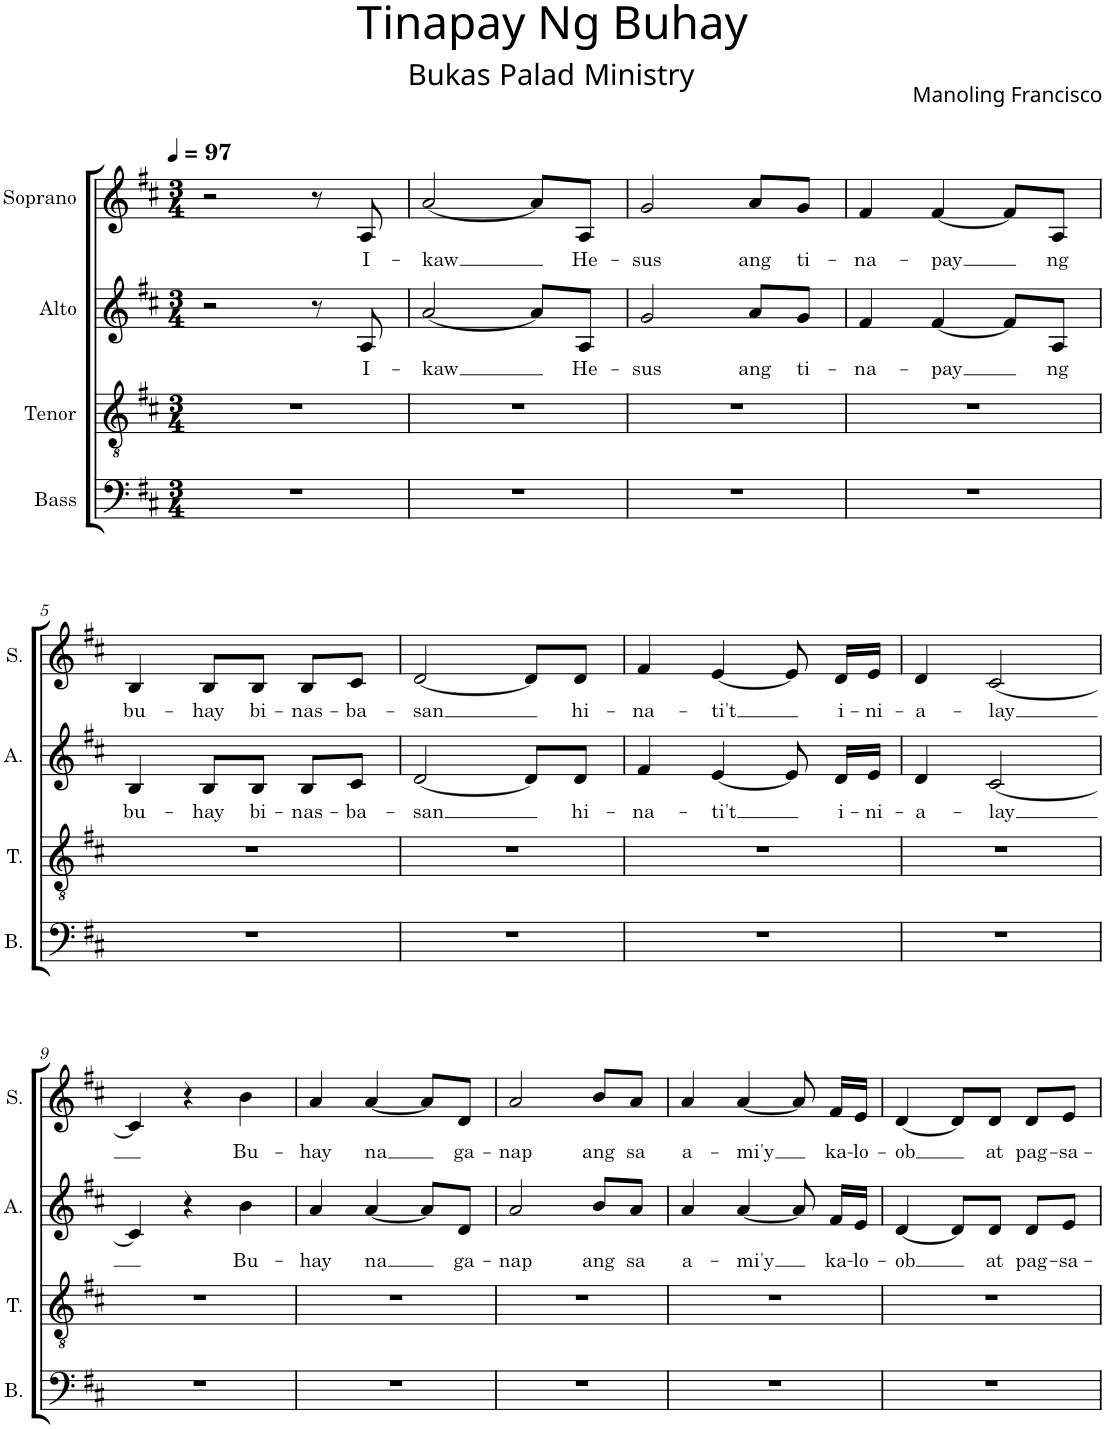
**kern	**kern	**kern	**text	**kern	**text
*part4	*part3	*part2	*part2	*part1	*part1
*staff4	*staff3	*staff2	*staff2	*staff1	*staff1
*I"Bass	*I"Tenor	*I"Alto	*	*I"Soprano	*
*I'B.	*I'T.	*I'A.	*	*I'S.	*
*clefF4	*clefGv2	*clefG2	*	*clefG2	*
*k[f#c#]	*k[f#c#]	*k[f#c#]	*	*k[f#c#]	*
*M3/4	*M3/4	*M3/4	*	*M3/4	*
*MM97	*MM97	*MM97	*	*MM97	*
=1	=1	=1	=1	=1	=1
2.r	2.r	2r	.	2r	.
.	.	8r	.	8r	.
!	!	!	!LO:LY:b	!	!LO:LY:b
.	.	8A/	I-	8A/	I-
=2	=2	=2	=2	=2	=2
!	!	!	!LO:LY:b	!	!LO:LY:b
2.r	2.r	[2a/	-kaw	[2a/	-kaw
.	.	8a/L]	.	8a/L]	.
!	!	!	!LO:LY:b	!	!LO:LY:b
.	.	8A/J	He-	8A/J	He-
=3	=3	=3	=3	=3	=3
!	!	!	!LO:LY:b	!	!LO:LY:b
2.r	2.r	2g/	-sus	2g/	-sus
!	!	!	!LO:LY:b	!	!LO:LY:b
.	.	8a/L	ang	8a/L	ang
!	!	!	!LO:LY:b	!	!LO:LY:b
.	.	8g/J	ti-	8g/J	ti-
=4	=4	=4	=4	=4	=4
!	!	!	!LO:LY:b	!	!LO:LY:b
2.r	2.r	4f#/	-na-	4f#/	-na-
!	!	!	!LO:LY:b	!	!LO:LY:b
.	.	[4f#/	-pay	[4f#/	-pay
.	.	8f#/L]	.	8f#/L]	.
!	!	!	!LO:LY:b	!	!LO:LY:b
.	.	8A/J	ng	8A/J	ng
!!LO:LB:g=z
=5	=5	=5	=5	=5	=5
!	!	!	!LO:LY:b	!	!LO:LY:b
2.r	2.r	4B/	bu-	4B/	bu-
!	!	!	!LO:LY:b	!	!LO:LY:b
.	.	8B/L	-hay	8B/L	-hay
!	!	!	!LO:LY:b	!	!LO:LY:b
.	.	8B/J	bi-	8B/J	bi-
!	!	!	!LO:LY:b	!	!LO:LY:b
.	.	8B/L	-nas-	8B/L	-nas-
!	!	!	!LO:LY:b	!	!LO:LY:b
.	.	8c#/J	-ba-	8c#/J	-ba-
=6	=6	=6	=6	=6	=6
!	!	!	!LO:LY:b	!	!LO:LY:b
2.r	2.r	[2d/	-san	[2d/	-san
.	.	8d/L]	.	8d/L]	.
!	!	!	!LO:LY:b	!	!LO:LY:b
.	.	8d/J	hi-	8d/J	hi-
=7	=7	=7	=7	=7	=7
!	!	!	!LO:LY:b	!	!LO:LY:b
2.r	2.r	4f#/	-na-	4f#/	-na-
!	!	!	!LO:LY:b	!	!LO:LY:b
.	.	[4e/	-ti't	[4e/	-ti't
.	.	8e/]	.	8e/]	.
!	!	!	!LO:LY:b	!	!LO:LY:b
.	.	16d/LL	i-	16d/LL	i-
!	!	!	!LO:LY:b	!	!LO:LY:b
.	.	16e/JJ	-ni-	16e/JJ	-ni-
=8	=8	=8	=8	=8	=8
!	!	!	!LO:LY:b	!	!LO:LY:b
2.r	2.r	4d/	-a-	4d/	-a-
!	!	!	!LO:LY:b	!	!LO:LY:b
.	.	[2c#/	-lay	[2c#/	-lay
!!LO:LB:g=z
=9	=9	=9	=9	=9	=9
2.r	2.r	4c#/]	.	4c#/]	.
.	.	4r	.	4r	.
!	!	!	!LO:LY:b	!	!LO:LY:b
.	.	4b\	Bu-	4b\	Bu-
=10	=10	=10	=10	=10	=10
!	!	!	!LO:LY:b	!	!LO:LY:b
2.r	2.r	4a/	-hay	4a/	-hay
!	!	!	!LO:LY:b	!	!LO:LY:b
.	.	[4a/	na	[4a/	na
.	.	8a/L]	.	8a/L]	.
!	!	!	!LO:LY:b	!	!LO:LY:b
.	.	8d/J	ga-	8d/J	ga-
=11	=11	=11	=11	=11	=11
!	!	!	!LO:LY:b	!	!LO:LY:b
2.r	2.r	2a/	-nap	2a/	-nap
!	!	!	!LO:LY:b	!	!LO:LY:b
.	.	8b/L	ang	8b/L	ang
!	!	!	!LO:LY:b	!	!LO:LY:b
.	.	8a/J	sa	8a/J	sa
=12	=12	=12	=12	=12	=12
!	!	!	!LO:LY:b	!	!LO:LY:b
2.r	2.r	4a/	a-	4a/	a-
!	!	!	!LO:LY:b	!	!LO:LY:b
.	.	[4a/	-mi'y	[4a/	-mi'y
.	.	8a/]	.	8a/]	.
!	!	!	!LO:LY:b	!	!LO:LY:b
.	.	16f#/LL	ka-	16f#/LL	ka-
!	!	!	!LO:LY:b	!	!LO:LY:b
.	.	16e/JJ	-lo-	16e/JJ	-lo-
=13	=13	=13	=13	=13	=13
!	!	!	!LO:LY:b	!	!LO:LY:b
2.r	2.r	[4d/	-ob	[4d/	-ob
.	.	8d/L]	.	8d/L]	.
!	!	!	!LO:LY:b	!	!LO:LY:b
.	.	8d/J	at	8d/J	at
!	!	!	!LO:LY:b	!	!LO:LY:b
.	.	8d/L	pag-	8d/L	pag-
!	!	!	!LO:LY:b	!	!LO:LY:b
.	.	8e/J	-sa-	8e/J	-sa-
=	=	=	=	=	=
*-	*-	*-	*-	*-	*-
